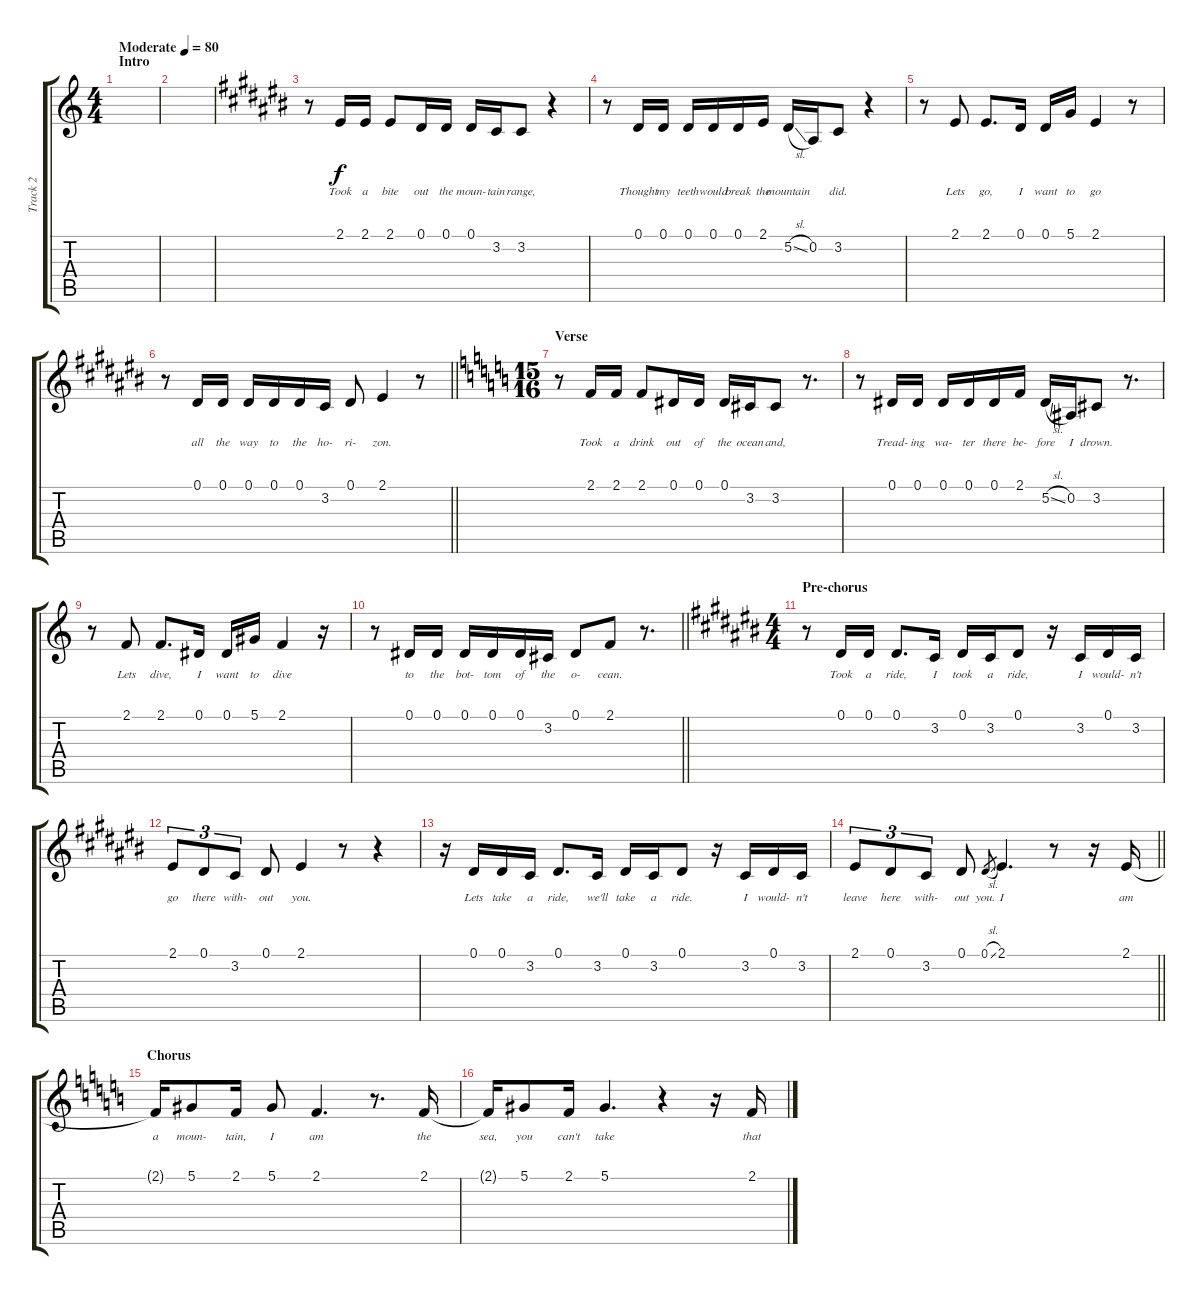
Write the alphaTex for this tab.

\track ("Track 2" "Track 2") {instrument tenorsax}
\staff {score tabs}
\tuning (Eb4 Bb3 Gb3 Db3 Ab2 Eb2) {hide}
\ts (4 4)
\section ("" "Intro")
\tempo (80 "Moderate")
\clef g2
\ks c
|
|
\ks c#
r.8 2.1.16{lyrics (0 "Took") lyrics (1 "") lyrics (2 "") lyrics (3 "") lyrics (4 "")} 2.1.16{lyrics (0 "a") lyrics (1 "") lyrics (2 "") lyrics (3 "") lyrics (4 "")} 2.1.8{lyrics (0 "bite") lyrics (1 "") lyrics (2 "") lyrics (3 "") lyrics (4 "")} 0.1.16{lyrics (0 "out") lyrics (1 "") lyrics (2 "") lyrics (3 "") lyrics (4 "")} 0.1.16{lyrics (0 "the") lyrics (1 "") lyrics (2 "") lyrics (3 "") lyrics (4 "")} 0.1.16{lyrics (0 "moun-") lyrics (1 "") lyrics (2 "") lyrics (3 "") lyrics (4 "")} 3.2.16{lyrics (0 "tain") lyrics (1 "") lyrics (2 "") lyrics (3 "") lyrics (4 "")} 3.2.8{lyrics (0 "range,") lyrics (1 "") lyrics (2 "") lyrics (3 "") lyrics (4 "")} r.4 |
r.8 0.1.16{lyrics (0 "Thought") lyrics (1 "") lyrics (2 "") lyrics (3 "") lyrics (4 "")} 0.1.16{lyrics (0 "my") lyrics (1 "") lyrics (2 "") lyrics (3 "") lyrics (4 "")} 0.1.16{lyrics (0 "teeth") lyrics (1 "") lyrics (2 "") lyrics (3 "") lyrics (4 "")} 0.1.16{lyrics (0 "would") lyrics (1 "") lyrics (2 "") lyrics (3 "") lyrics (4 "")} 0.1.16{lyrics (0 "break") lyrics (1 "") lyrics (2 "") lyrics (3 "") lyrics (4 "")} 2.1.16{lyrics (0 "the") lyrics (1 "") lyrics (2 "") lyrics (3 "") lyrics (4 "")} 5.2{sl}.16{lyrics (0 "mountain") lyrics (1 "") lyrics (2 "") lyrics (3 "") lyrics (4 "")} 0.2.16{lyrics (0 "") lyrics (1 "") lyrics (2 "") lyrics (3 "") lyrics (4 "")} 3.2.8{lyrics (0 "did.") lyrics (1 "") lyrics (2 "") lyrics (3 "") lyrics (4 "")} r.4 |
r.8 2.1.8{lyrics (0 "Lets") lyrics (1 "") lyrics (2 "") lyrics (3 "") lyrics (4 "")} 2.1.8{d lyrics (0 "go,") lyrics (1 "") lyrics (2 "") lyrics (3 "") lyrics (4 "")} 0.1.16{lyrics (0 "I") lyrics (1 "") lyrics (2 "") lyrics (3 "") lyrics (4 "")} 0.1.16{lyrics (0 "want") lyrics (1 "") lyrics (2 "") lyrics (3 "") lyrics (4 "")} 5.1.16{lyrics (0 "to") lyrics (1 "") lyrics (2 "") lyrics (3 "") lyrics (4 "")} 2.1.4{lyrics (0 "go") lyrics (1 "") lyrics (2 "") lyrics (3 "") lyrics (4 "")} r.8 |
\barLineRight lightlight
r.8 0.1.16{lyrics (0 "all") lyrics (1 "") lyrics (2 "") lyrics (3 "") lyrics (4 "")} 0.1.16{lyrics (0 "the") lyrics (1 "") lyrics (2 "") lyrics (3 "") lyrics (4 "")} 0.1.16{lyrics (0 "way") lyrics (1 "") lyrics (2 "") lyrics (3 "") lyrics (4 "")} 0.1.16{lyrics (0 "to") lyrics (1 "") lyrics (2 "") lyrics (3 "") lyrics (4 "")} 0.1.16{lyrics (0 "the") lyrics (1 "") lyrics (2 "") lyrics (3 "") lyrics (4 "")} 3.2.16{lyrics (0 "ho-") lyrics (1 "") lyrics (2 "") lyrics (3 "") lyrics (4 "")} 0.1.8{lyrics (0 "ri-") lyrics (1 "") lyrics (2 "") lyrics (3 "") lyrics (4 "")} 2.1.4{lyrics (0 "zon.") lyrics (1 "") lyrics (2 "") lyrics (3 "") lyrics (4 "")} r.8 |
\ts (15 16)
\section ("" "Verse")
\ks c
r.8 2.1.16{lyrics (0 "Took") lyrics (1 "") lyrics (2 "") lyrics (3 "") lyrics (4 "") dy f} 2.1.16{lyrics (0 "a") lyrics (1 "") lyrics (2 "") lyrics (3 "") lyrics (4 "")} 2.1.8{lyrics (0 "drink") lyrics (1 "") lyrics (2 "") lyrics (3 "") lyrics (4 "")} 0.1.16{lyrics (0 "out") lyrics (1 "") lyrics (2 "") lyrics (3 "") lyrics (4 "")} 0.1.16{lyrics (0 "of") lyrics (1 "") lyrics (2 "") lyrics (3 "") lyrics (4 "")} 0.1.16{lyrics (0 "the") lyrics (1 "") lyrics (2 "") lyrics (3 "") lyrics (4 "")} 3.2.16{lyrics (0 "ocean") lyrics (1 "") lyrics (2 "") lyrics (3 "") lyrics (4 "")} 3.2.8{lyrics (0 "and,") lyrics (1 "") lyrics (2 "") lyrics (3 "") lyrics (4 "")} r.8{d} |
r.8 0.1.16{lyrics (0 "Tread-") lyrics (1 "") lyrics (2 "") lyrics (3 "") lyrics (4 "")} 0.1.16{lyrics (0 "ing") lyrics (1 "") lyrics (2 "") lyrics (3 "") lyrics (4 "")} 0.1.16{lyrics (0 "wa-") lyrics (1 "") lyrics (2 "") lyrics (3 "") lyrics (4 "")} 0.1.16{lyrics (0 "ter") lyrics (1 "") lyrics (2 "") lyrics (3 "") lyrics (4 "")} 0.1.16{lyrics (0 "there") lyrics (1 "") lyrics (2 "") lyrics (3 "") lyrics (4 "")} 2.1.16{lyrics (0 "be-") lyrics (1 "") lyrics (2 "") lyrics (3 "") lyrics (4 "")} 5.2{sl}.16{lyrics (0 "fore") lyrics (1 "") lyrics (2 "") lyrics (3 "") lyrics (4 "")} 0.2.16{lyrics (0 "I") lyrics (1 "") lyrics (2 "") lyrics (3 "") lyrics (4 "")} 3.2.8{lyrics (0 "drown.") lyrics (1 "") lyrics (2 "") lyrics (3 "") lyrics (4 "")} r.8{d} |
r.8 2.1.8{lyrics (0 "Lets") lyrics (1 "") lyrics (2 "") lyrics (3 "") lyrics (4 "")} 2.1.8{d lyrics (0 "dive,") lyrics (1 "") lyrics (2 "") lyrics (3 "") lyrics (4 "")} 0.1.16{lyrics (0 "I") lyrics (1 "") lyrics (2 "") lyrics (3 "") lyrics (4 "")} 0.1.16{lyrics (0 "want") lyrics (1 "") lyrics (2 "") lyrics (3 "") lyrics (4 "")} 5.1.16{lyrics (0 "to") lyrics (1 "") lyrics (2 "") lyrics (3 "") lyrics (4 "")} 2.1.4{lyrics (0 "dive") lyrics (1 "") lyrics (2 "") lyrics (3 "") lyrics (4 "")} r.16 |
\barLineRight lightlight
r.8 0.1.16{lyrics (0 "to") lyrics (1 "") lyrics (2 "") lyrics (3 "") lyrics (4 "")} 0.1.16{lyrics (0 "the") lyrics (1 "") lyrics (2 "") lyrics (3 "") lyrics (4 "")} 0.1.16{lyrics (0 "bot-") lyrics (1 "") lyrics (2 "") lyrics (3 "") lyrics (4 "")} 0.1.16{lyrics (0 "tom") lyrics (1 "") lyrics (2 "") lyrics (3 "") lyrics (4 "")} 0.1.16{lyrics (0 "of") lyrics (1 "") lyrics (2 "") lyrics (3 "") lyrics (4 "")} 3.2.16{lyrics (0 "the") lyrics (1 "") lyrics (2 "") lyrics (3 "") lyrics (4 "")} 0.1.8{lyrics (0 "o-") lyrics (1 "") lyrics (2 "") lyrics (3 "") lyrics (4 "")} 2.1.8{lyrics (0 "cean.") lyrics (1 "") lyrics (2 "") lyrics (3 "") lyrics (4 "")} r.8{d} |
\ts (4 4)
\section ("" "Pre-chorus")
\ks c#
r.8 0.1.16{lyrics (0 "Took") lyrics (1 "") lyrics (2 "") lyrics (3 "") lyrics (4 "")} 0.1.16{lyrics (0 "a") lyrics (1 "") lyrics (2 "") lyrics (3 "") lyrics (4 "")} 0.1.8{d lyrics (0 "ride,") lyrics (1 "") lyrics (2 "") lyrics (3 "") lyrics (4 "")} 3.2.16{lyrics (0 "I") lyrics (1 "") lyrics (2 "") lyrics (3 "") lyrics (4 "")} 0.1.16{lyrics (0 "took") lyrics (1 "") lyrics (2 "") lyrics (3 "") lyrics (4 "")} 3.2.16{lyrics (0 "a") lyrics (1 "") lyrics (2 "") lyrics (3 "") lyrics (4 "")} 0.1.8{lyrics (0 "ride,") lyrics (1 "") lyrics (2 "") lyrics (3 "") lyrics (4 "")} r.16 3.2.16{lyrics (0 "I") lyrics (1 "") lyrics (2 "") lyrics (3 "") lyrics (4 "")} 0.1.16{lyrics (0 "would-") lyrics (1 "") lyrics (2 "") lyrics (3 "") lyrics (4 "")} 3.2.16{lyrics (0 "n't") lyrics (1 "") lyrics (2 "") lyrics (3 "") lyrics (4 "")} |
2.1.8{tu (3 2) lyrics (0 "go") lyrics (1 "") lyrics (2 "") lyrics (3 "") lyrics (4 "")} 0.1.8{tu (3 2) lyrics (0 "there") lyrics (1 "") lyrics (2 "") lyrics (3 "") lyrics (4 "")} 3.2.8{tu (3 2) lyrics (0 "with-") lyrics (1 "") lyrics (2 "") lyrics (3 "") lyrics (4 "")} 0.1.8{lyrics (0 "out") lyrics (1 "") lyrics (2 "") lyrics (3 "") lyrics (4 "")} 2.1.4{lyrics (0 "you.") lyrics (1 "") lyrics (2 "") lyrics (3 "") lyrics (4 "")} r.8 r.4 |
r.16 0.1.16{lyrics (0 "Lets") lyrics (1 "") lyrics (2 "") lyrics (3 "") lyrics (4 "")} 0.1.16{lyrics (0 "take") lyrics (1 "") lyrics (2 "") lyrics (3 "") lyrics (4 "")} 3.2.16{lyrics (0 "a") lyrics (1 "") lyrics (2 "") lyrics (3 "") lyrics (4 "")} 0.1.8{d lyrics (0 "ride,") lyrics (1 "") lyrics (2 "") lyrics (3 "") lyrics (4 "")} 3.2.16{lyrics (0 "we'll") lyrics (1 "") lyrics (2 "") lyrics (3 "") lyrics (4 "")} 0.1.16{lyrics (0 "take") lyrics (1 "") lyrics (2 "") lyrics (3 "") lyrics (4 "")} 3.2.16{lyrics (0 "a") lyrics (1 "") lyrics (2 "") lyrics (3 "") lyrics (4 "")} 0.1.8{lyrics (0 "ride.") lyrics (1 "") lyrics (2 "") lyrics (3 "") lyrics (4 "")} r.16 3.2.16{lyrics (0 "I") lyrics (1 "") lyrics (2 "") lyrics (3 "") lyrics (4 "")} 0.1.16{lyrics (0 "would-") lyrics (1 "") lyrics (2 "") lyrics (3 "") lyrics (4 "")} 3.2.16{lyrics (0 "n't") lyrics (1 "") lyrics (2 "") lyrics (3 "") lyrics (4 "")} |
\barLineRight lightlight
2.1.8{tu (3 2) lyrics (0 "leave") lyrics (1 "") lyrics (2 "") lyrics (3 "") lyrics (4 "")} 0.1.8{tu (3 2) lyrics (0 "here") lyrics (1 "") lyrics (2 "") lyrics (3 "") lyrics (4 "")} 3.2.8{tu (3 2) lyrics (0 "with-") lyrics (1 "") lyrics (2 "") lyrics (3 "") lyrics (4 "")} 0.1.8{lyrics (0 "out") lyrics (1 "") lyrics (2 "") lyrics (3 "") lyrics (4 "")} 0.1{sl}.8{lyrics (0 "you.") lyrics (1 "") lyrics (2 "") lyrics (3 "") lyrics (4 "") gr} 2.1.4{d lyrics (0 "I") lyrics (1 "") lyrics (2 "") lyrics (3 "") lyrics (4 "")} r.8 r.16 2.1.16{lyrics (0 "am") lyrics (1 "") lyrics (2 "") lyrics (3 "") lyrics (4 "")} |
\section ("" "Chorus")
\ks c
2.1{t}.16{lyrics (0 "a") lyrics (1 "") lyrics (2 "") lyrics (3 "") lyrics (4 "")} 5.1.8{lyrics (0 "moun-") lyrics (1 "") lyrics (2 "") lyrics (3 "") lyrics (4 "")} 2.1.16{lyrics (0 "tain,") lyrics (1 "") lyrics (2 "") lyrics (3 "") lyrics (4 "")} 5.1.8{lyrics (0 "I") lyrics (1 "") lyrics (2 "") lyrics (3 "") lyrics (4 "")} 2.1.4{d lyrics (0 "am") lyrics (1 "") lyrics (2 "") lyrics (3 "") lyrics (4 "")} r.8{d} 2.1.16{lyrics (0 "the") lyrics (1 "") lyrics (2 "") lyrics (3 "") lyrics (4 "")} |
2.1{t}.16{lyrics (0 "sea,") lyrics (1 "") lyrics (2 "") lyrics (3 "") lyrics (4 "")} 5.1.8{lyrics (0 "you") lyrics (1 "") lyrics (2 "") lyrics (3 "") lyrics (4 "")} 2.1.16{lyrics (0 "can't") lyrics (1 "") lyrics (2 "") lyrics (3 "") lyrics (4 "")} 5.1.4{d lyrics (0 "take") lyrics (1 "") lyrics (2 "") lyrics (3 "") lyrics (4 "")} r.4 r.16 2.1.16{lyrics (0 "that") lyrics (1 "") lyrics (2 "") lyrics (3 "") lyrics (4 "")}
